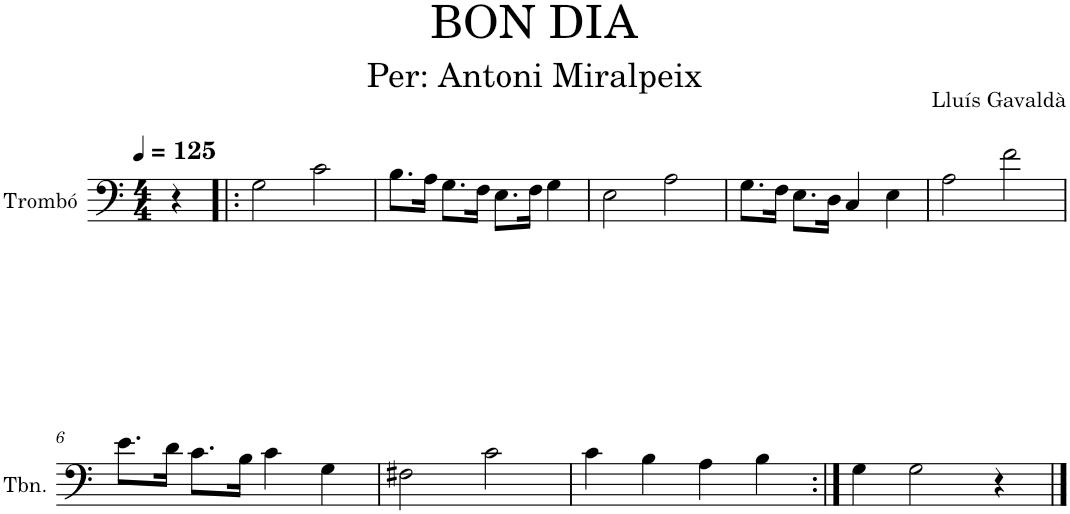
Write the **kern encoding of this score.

**kern
*part1
*staff1
*I"Trombó
*clefF4
*k[]
*M4/4
*MM125
=
4r
=1!|:
2G\
2c\
=2
8.B\L
16A\Jk
8.G\L
16F\Jk
8.E\L
16F\Jk
4G\
=3
2E\
2A\
=4
8.G\L
16F\Jk
8.E\L
16D\Jk
4C/
4E\
=5
2A\
2f\
!!LO:LB:g=z
=6
8.e\L
16d\Jk
8.c\L
16B\Jk
4c\
4G\
=7
2F#X\
2c\
=8
4c\
4B\
4A\
4B\
=9:|!
4G\
2G\
4r
==
*-
